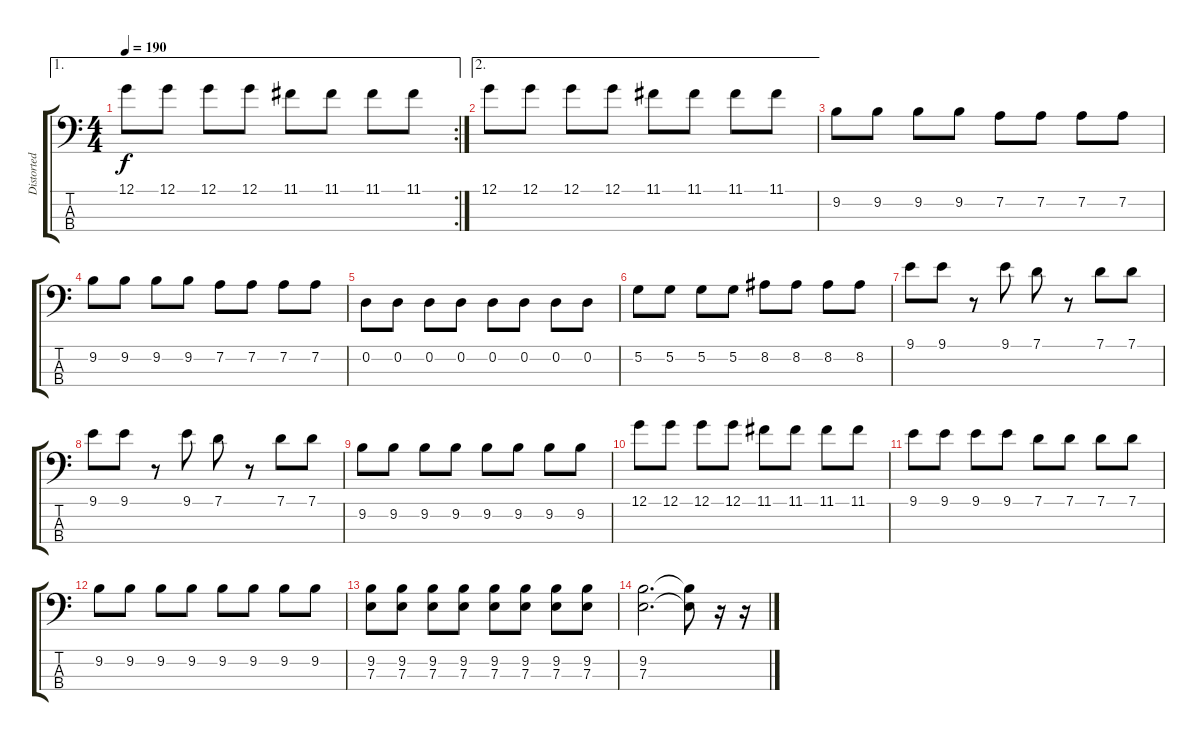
\track ("Distorted Bass" "Distorted ") {instrument electricbasspick}
\staff {score tabs}
\tuning (G2 D2 A1 E1) {hide}
\ae 1
\rc 2
\ts (4 4)
\tempo 190
\clef f4
\ks c
12.1.8{dy f} 12.1.8 12.1.8 12.1.8 11.1.8 11.1.8 11.1.8 11.1.8 |
\ae 2
12.1.8 12.1.8 12.1.8 12.1.8 11.1.8 11.1.8 11.1.8 11.1.8 |
9.2.8 9.2.8 9.2.8 9.2.8 7.2.8 7.2.8 7.2.8 7.2.8 |
9.2.8 9.2.8 9.2.8 9.2.8 7.2.8 7.2.8 7.2.8 7.2.8 |
0.2.8 0.2.8 0.2.8 0.2.8 0.2.8 0.2.8 0.2.8 0.2.8 |
5.2.8 5.2.8 5.2.8 5.2.8 8.2.8 8.2.8 8.2.8 8.2.8 |
9.1.8 9.1.8 r.8 9.1.8 7.1.8 r.8 7.1.8 7.1.8 |
9.1.8 9.1.8 r.8 9.1.8 7.1.8 r.8 7.1.8 7.1.8 |
9.2.8 9.2.8 9.2.8 9.2.8 9.2.8 9.2.8 9.2.8 9.2.8 |
12.1.8 12.1.8 12.1.8 12.1.8 11.1.8 11.1.8 11.1.8 11.1.8 |
9.1.8 9.1.8 9.1.8 9.1.8 7.1.8 7.1.8 7.1.8 7.1.8 |
9.2.8 9.2.8 9.2.8 9.2.8 9.2.8 9.2.8 9.2.8 9.2.8 |
(9.2 7.3).8 (9.2 7.3).8 (9.2 7.3).8 (9.2 7.3).8 (9.2 7.3).8 (9.2 7.3).8 (9.2 7.3).8 (9.2 7.3).8 |
(9.2 7.3).2{d} (9.2{t} 7.3{t}).8 r.16 r.16
